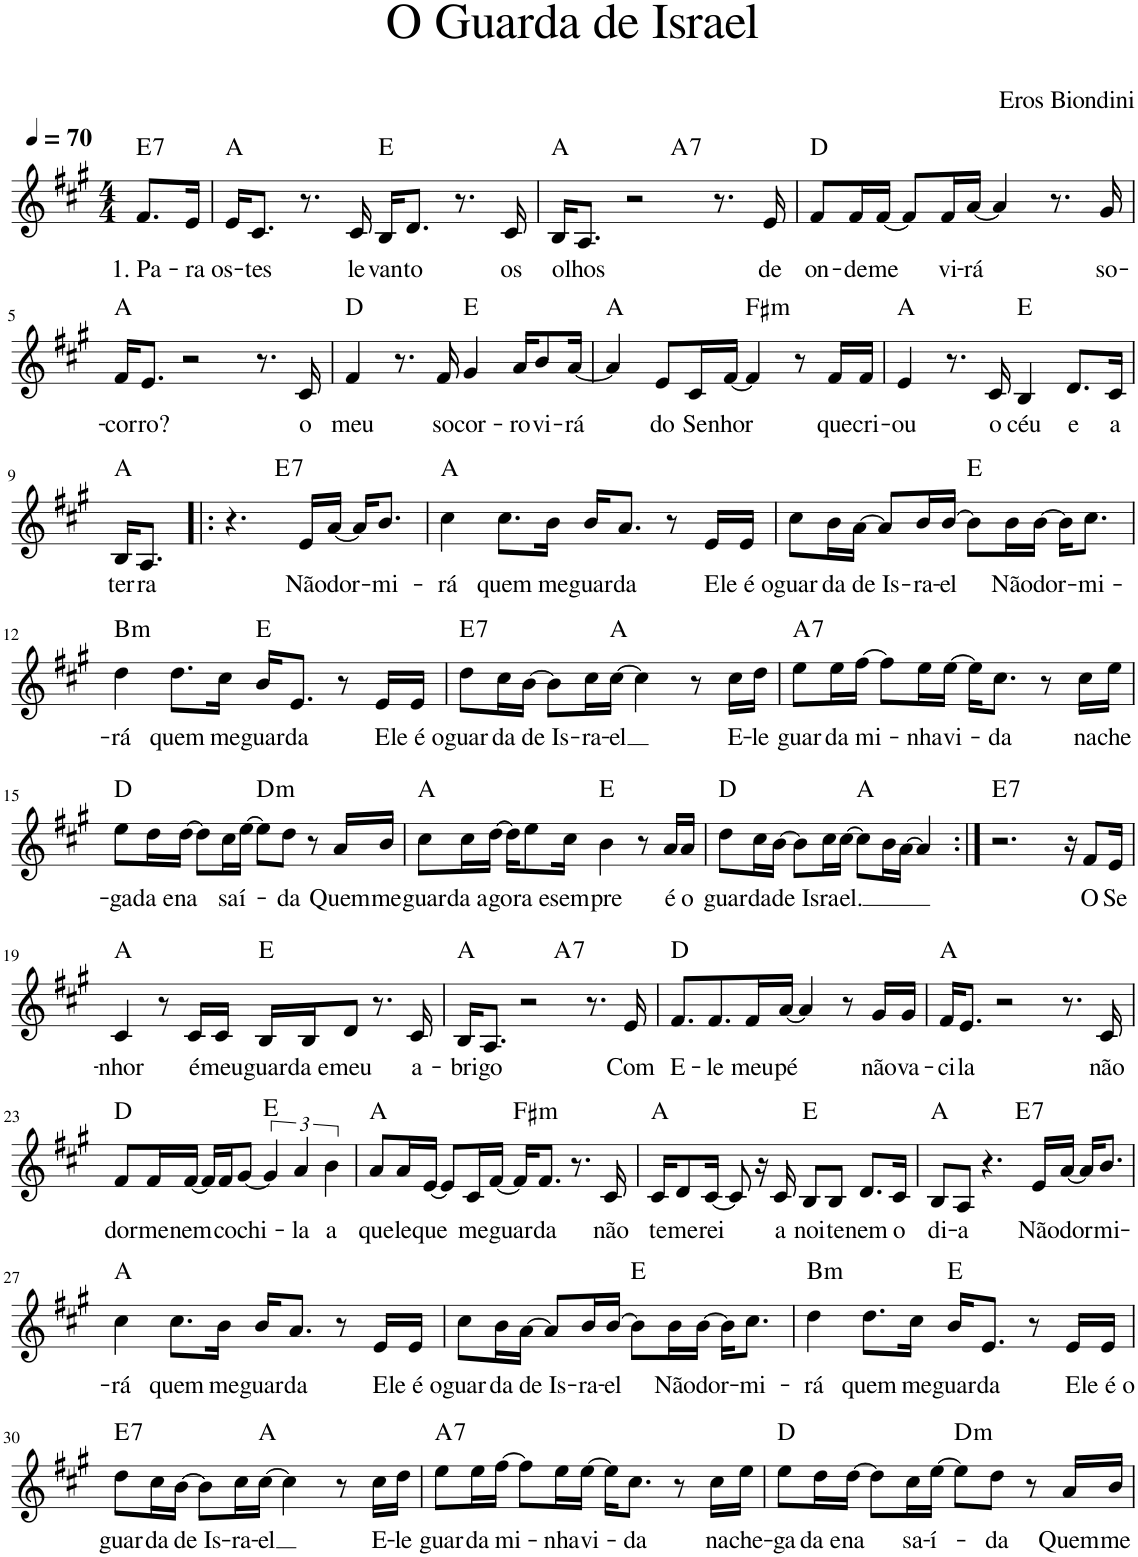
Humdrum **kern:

**kern	**text	**harte
*part1	*part1	*part1
*staff1	*staff1	*
*I"Voz	*	*
*I'Vo.	*	*
*clefG2	*	*
*k[f#c#g#]	*	*
*M4/4	*	*
*MM70	*	*
=1	=1	=1
!	!LO:LY:b	!LO:H:kt=7
8.f#/L	1. Pa-	E:7
!	!LO:LY:b	!
16e/Jk	-ra os-	.
=2	=2	=2
16e/KL	.	A:maj
!	!LO:LY:b	!
8.c#/J	-tes	.
8.r	.	.
!	!LO:LY:b	!
16c#/	le-	.
!	!LO:LY:b	!
16B/KL	-van-	E:maj
!	!LO:LY:b	!
8.d/J	-to	.
8.r	.	.
!	!LO:LY:b	!
16c#/	os	.
=3	=3	=3
!	!LO:LY:b	!
*^	*	*
16B/KL	2ryy	o-	A:maj
!	!	!LO:LY:b	!
8.A/J	.	-lhos	.
2r	.	.	.
!	!	!	!LO:H:kt=7
.	2ryy	.	A:7
8.r	.	.	.
!	!	!LO:LY:b	!
16e/	.	de	.
=4	=4	=4	=4
!	!	!LO:LY:b	!
*v	*v	*	*
8f#/L	on-	D:maj
!	!LO:LY:b	!
16f#/L	-de	.
!	!LO:LY:b	!
[16f#/JJ	me	.
8f#/L]	.	.
!	!LO:LY:b	!
16f#/L	vi-	.
!	!LO:LY:b	!
[16a/JJ	-rá	.
4a/]	.	.
8.r	.	.
!	!LO:LY:b	!
16g#/	so-	.
!!LO:LB:g=z
=5	=5	=5
!	!LO:LY:b	!
16f#/KL	-cor-	A:maj
!	!LO:LY:b	!
8.e/J	-ro?	.
2r	.	.
8.r	.	.
!	!LO:LY:b	!
16c#/	o	.
=6	=6	=6
!	!LO:LY:b	!
4f#/	meu	D:maj
8.r	.	.
!	!LO:LY:b	!
16f#/	so-	.
!	!LO:LY:b	!
4g#/	-cor-	E:maj
!	!LO:LY:b	!
16a/KL	-ro	.
!	!LO:LY:b	!
8b/	vi-	.
!	!LO:LY:b	!
[16a/Jk	-rá	.
=7	=7	=7
4a/]	.	A:maj
!	!LO:LY:b	!
8e/L	do	.
!	!LO:LY:b	!
16c#/L	Se-	.
!	!LO:LY:b	!
[16f#/JJ	-nhor	.
!	!	!LO:H:kt=m
4f#/]	.	F#:min
8r	.	.
!	!LO:LY:b	!
16f#/LL	que	.
!	!LO:LY:b	!
16f#/JJ	cri-	.
=8	=8	=8
!	!LO:LY:b	!
4e/	-ou	A:maj
8.r	.	.
!	!LO:LY:b	!
16c#/	o	.
!	!LO:LY:b	!
4B/	céu	E:maj
!	!LO:LY:b	!
8.d/L	e	.
!	!LO:LY:b	!
16c#/Jk	a	.
!!LO:LB:g=z
=9	=9	=9
!	!LO:LY:b	!
*^	*	*
16B/KL	2ryy	ter-	A:maj
!	!	!LO:LY:b	!
8.A/J	.	-ra	.
4.r	.	.	.
!	!	!	!LO:H:kt=7
.	2ryy	.	E:7
!	!	!LO:LY:b	!
16e/LL	.	Não	.
!	!	!LO:LY:b	!
[16a/JJ	.	dor-	.
16a/KL]	.	.	.
!	!	!LO:LY:b	!
8.b/J	.	-mi-	.
=10	=10	=10	=10
!	!	!LO:LY:b	!
*v	*v	*	*
4cc#\	-rá	A:maj
!	!LO:LY:b	!
8.cc#\L	quem	.
!	!LO:LY:b	!
16b\Jk	me	.
!	!LO:LY:b	!
16b/KL	guar-	.
!	!LO:LY:b	!
8.a/J	-da	.
8r	.	.
!	!LO:LY:b	!
16e/LL	E-	.
!	!LO:LY:b	!
16e/JJ	-le é o	.
=11	=11	=11
!	!LO:LY:b	!
8cc#\L	guar-	.
!	!LO:LY:b	!
16b\L	-da	.
!	!LO:LY:b	!
[16a\JJ	de Is-	.
8a/L]	.	.
!	!LO:LY:b	!
16b/L	-ra-	.
!	!LO:LY:b	!
[16b/JJ	-el	.
8b\L]	.	E:maj
!	!LO:LY:b	!
16b\L	Não	.
!	!LO:LY:b	!
[16b\JJ	dor-	.
16b\KL]	.	.
!	!LO:LY:b	!
8.cc#\J	-mi-	.
!!LO:LB:g=z
=12	=12	=12
!	!LO:LY:b	!LO:H:kt=m
4dd\	-rá	B:min
!	!LO:LY:b	!
8.dd\L	quem	.
!	!LO:LY:b	!
16cc#\Jk	me	.
!	!LO:LY:b	!
16b/KL	guar-	E:maj
!	!LO:LY:b	!
8.e/J	-da	.
8r	.	.
!	!LO:LY:b	!
16e/LL	E-	.
!	!LO:LY:b	!
16e/JJ	-le é o	.
=13	=13	=13
!	!LO:LY:b	!LO:H:kt=7
8dd\L	guar-	E:7
!	!LO:LY:b	!
16cc#\L	-da	.
!	!LO:LY:b	!
[16b\JJ	de Is-	.
8b\L]	.	.
!	!LO:LY:b	!
16cc#\L	-ra-	.
!	!LO:LY:b	!
[16cc#\JJ	-el	A:maj
4cc#\]	.	.
8r	.	.
!	!LO:LY:b	!
16cc#\LL	E-	.
!	!LO:LY:b	!
16dd\JJ	-le	.
=14	=14	=14
!	!LO:LY:b	!LO:H:kt=7
8ee\L	guar-	A:7
!	!LO:LY:b	!
16ee\L	-da	.
!	!LO:LY:b	!
[16ff#\JJ	mi-	.
8ff#\L]	.	.
!	!LO:LY:b	!
16ee\L	-nha	.
!	!LO:LY:b	!
[16ee\JJ	vi-	.
16ee\KL]	.	.
!	!LO:LY:b	!
8.cc#\J	-da	.
8r	.	.
!	!LO:LY:b	!
16cc#\LL	na	.
!	!LO:LY:b	!
16ee\JJ	che-	.
!!LO:LB:g=z
=15	=15	=15
!	!LO:LY:b	!
8ee\L	-ga-	D:maj
!	!LO:LY:b	!
16dd\L	-da e	.
!	!LO:LY:b	!
[16dd\JJ	na	.
8dd\L]	.	.
!	!LO:LY:b	!
16cc#\L	sa-	.
!	!LO:LY:b	!
[16ee\JJ	-í-	.
!	!	!LO:H:kt=m
8ee\L]	.	D:min
!	!LO:LY:b	!
8dd\J	-da	.
8r	.	.
!	!LO:LY:b	!
16a/LL	Quem	.
!	!LO:LY:b	!
16b/JJ	me	.
=16	=16	=16
!	!LO:LY:b	!
8cc#\L	guar-	A:maj
!	!LO:LY:b	!
16cc#\L	-da a-	.
!	!LO:LY:b	!
[16dd\JJ	-go-	.
16dd\KL]	.	.
!	!LO:LY:b	!
8ee\	-ra e	.
!	!LO:LY:b	!
16cc#\Jk	sem-	.
!	!LO:LY:b	!
4b\	-pre	E:maj
8r	.	.
!	!LO:LY:b	!
16a/LL	é	.
!	!LO:LY:b	!
16a/JJ	o	.
=17	=17	=17
!	!LO:LY:b	!
8dd\L	guar-	D:maj
!	!LO:LY:b	!
16cc#\L	-da	.
!	!LO:LY:b	!
[16b\JJ	de Is-	.
8b\L]	.	.
!	!LO:LY:b	!
16cc#\L	-ra-	.
!	!LO:LY:b	!
[16cc#\JJ	-el.	.
8cc#\L]	.	A:maj
16b\L	.	.
[16a\JJ	.	.
4a/]	.	.
=18:|!	=18:|!	=18:|!
!	!	!LO:H:kt=7
2.r	.	E:7
16r	.	.
!	!LO:LY:b	!
8f#/L	O	.
!	!LO:LY:b	!
16e/Jk	Se-	.
!!LO:LB:g=z
=19	=19	=19
!	!LO:LY:b	!
4c#/	-nhor	A:maj
8r	.	.
!	!LO:LY:b	!
16c#/LL	é	.
!	!LO:LY:b	!
16c#/JJ	meu	.
!	!LO:LY:b	!
16B/LL	guar-	E:maj
!	!LO:LY:b	!
16B/J	-da e	.
!	!LO:LY:b	!
8d/J	meu	.
8.r	.	.
!	!LO:LY:b	!
16c#/	a-	.
=20	=20	=20
!	!LO:LY:b	!
*^	*	*
16B/KL	2ryy	-bri-	A:maj
!	!	!LO:LY:b	!
8.A/J	.	-go	.
2r	.	.	.
!	!	!	!LO:H:kt=7
.	2ryy	.	A:7
8.r	.	.	.
!	!	!LO:LY:b	!
16e/	.	Com	.
=21	=21	=21	=21
!	!	!LO:LY:b	!
*v	*v	*	*
8.f#/L	E-	D:maj
!	!LO:LY:b	!
8.f#/	-le	.
!	!LO:LY:b	!
16f#/L	meu	.
!	!LO:LY:b	!
[16a/JJ	pé	.
4a/]	.	.
8r	.	.
!	!LO:LY:b	!
16g#/LL	não	.
!	!LO:LY:b	!
16g#/JJ	va-	.
=22	=22	=22
!	!LO:LY:b	!
16f#/KL	-ci-	A:maj
!	!LO:LY:b	!
8.e/J	-la	.
2r	.	.
8.r	.	.
!	!LO:LY:b	!
16c#/	não	.
!!LO:LB:g=z
=23	=23	=23
!	!LO:LY:b	!
8f#/L	dor-	D:maj
!	!LO:LY:b	!
16f#/L	-me	.
!	!LO:LY:b	!
[16f#/JJ	nem	.
16f#/LL]	.	.
!	!LO:LY:b	!
16f#/J	co-	.
!	!LO:LY:b	!
[8g#/J	-chi-	.
6g#/]	.	E:maj
!	!LO:LY:b	!
6a/	-la	.
!	!LO:LY:b	!
6b\	a	.
=24	=24	=24
!	!LO:LY:b	!
8a/L	que-	A:maj
!	!LO:LY:b	!
16a/L	-le	.
!	!LO:LY:b	!
[16e/JJ	que	.
8e/L]	.	.
!	!LO:LY:b	!
16c#/L	me	.
!	!LO:LY:b	!
[16f#/JJ	guar-	.
!	!	!LO:H:kt=m
16f#/KL]	.	F#:min
!	!LO:LY:b	!
8.f#/J	-da	.
8.r	.	.
!	!LO:LY:b	!
16c#/	não	.
=25	=25	=25
!	!LO:LY:b	!
16c#/KL	te-	A:maj
!	!LO:LY:b	!
8d/	-me-	.
!	!LO:LY:b	!
[16c#/Jk	-rei	.
8c#/]	.	.
16r	.	.
!	!LO:LY:b	!
16c#/	a	.
!	!LO:LY:b	!
8B/L	noi-	E:maj
!	!LO:LY:b	!
8B/J	-te	.
!	!LO:LY:b	!
8.d/L	nem	.
!	!LO:LY:b	!
16c#/Jk	o	.
=26	=26	=26
!	!LO:LY:b	!
*^	*	*
8B/L	2ryy	di-	A:maj
!	!	!LO:LY:b	!
8A/J	.	-a	.
4.r	.	.	.
!	!	!	!LO:H:kt=7
.	2ryy	.	E:7
!	!	!LO:LY:b	!
16e/LL	.	Não	.
!	!	!LO:LY:b	!
[16a/JJ	.	dor-	.
16a/KL]	.	.	.
!	!	!LO:LY:b	!
8.b/J	.	-mi-	.
!!LO:LB:g=z	!!
=27	=27	=27	=27
!	!	!LO:LY:b	!
*v	*v	*	*
4cc#\	-rá	A:maj
!	!LO:LY:b	!
8.cc#\L	quem	.
!	!LO:LY:b	!
16b\Jk	me	.
!	!LO:LY:b	!
16b/KL	guar-	.
!	!LO:LY:b	!
8.a/J	-da	.
8r	.	.
!	!LO:LY:b	!
16e/LL	E-	.
!	!LO:LY:b	!
16e/JJ	-le é o	.
=28	=28	=28
!	!LO:LY:b	!
8cc#\L	guar-	.
!	!LO:LY:b	!
16b\L	-da	.
!	!LO:LY:b	!
[16a\JJ	de Is-	.
8a/L]	.	.
!	!LO:LY:b	!
16b/L	-ra-	.
!	!LO:LY:b	!
[16b/JJ	-el	.
8b\L]	.	E:maj
!	!LO:LY:b	!
16b\L	Não	.
!	!LO:LY:b	!
[16b\JJ	dor-	.
16b\KL]	.	.
!	!LO:LY:b	!
8.cc#\J	-mi-	.
=29	=29	=29
!	!LO:LY:b	!LO:H:kt=m
4dd\	-rá	B:min
!	!LO:LY:b	!
8.dd\L	quem	.
!	!LO:LY:b	!
16cc#\Jk	me	.
!	!LO:LY:b	!
16b/KL	guar-	E:maj
!	!LO:LY:b	!
8.e/J	-da	.
8r	.	.
!	!LO:LY:b	!
16e/LL	E-	.
!	!LO:LY:b	!
16e/JJ	-le é o	.
!!LO:LB:g=z
=30	=30	=30
!	!LO:LY:b	!LO:H:kt=7
8dd\L	guar-	E:7
!	!LO:LY:b	!
16cc#\L	-da	.
!	!LO:LY:b	!
[16b\JJ	de Is-	.
8b\L]	.	.
!	!LO:LY:b	!
16cc#\L	-ra-	.
!	!LO:LY:b	!
[16cc#\JJ	-el	A:maj
4cc#\]	.	.
8r	.	.
!	!LO:LY:b	!
16cc#\LL	E-	.
!	!LO:LY:b	!
16dd\JJ	-le	.
=31	=31	=31
!	!LO:LY:b	!LO:H:kt=7
8ee\L	guar-	A:7
!	!LO:LY:b	!
16ee\L	-da	.
!	!LO:LY:b	!
[16ff#\JJ	mi-	.
8ff#\L]	.	.
!	!LO:LY:b	!
16ee\L	-nha	.
!	!LO:LY:b	!
[16ee\JJ	vi-	.
16ee\KL]	.	.
!	!LO:LY:b	!
8.cc#\J	-da	.
8r	.	.
!	!LO:LY:b	!
16cc#\LL	na	.
!	!LO:LY:b	!
16ee\JJ	che-	.
=32	=32	=32
!	!LO:LY:b	!
8ee\L	-ga-	D:maj
!	!LO:LY:b	!
16dd\L	-da e	.
!	!LO:LY:b	!
[16dd\JJ	na	.
8dd\L]	.	.
!	!LO:LY:b	!
16cc#\L	sa-	.
!	!LO:LY:b	!
[16ee\JJ	-í-	.
!	!	!LO:H:kt=m
8ee\L]	.	D:min
!	!LO:LY:b	!
8dd\J	-da	.
8r	.	.
!	!LO:LY:b	!
16a/LL	Quem	.
!	!LO:LY:b	!
16b/JJ	me	.
=	=	=
*-	*-	*-
